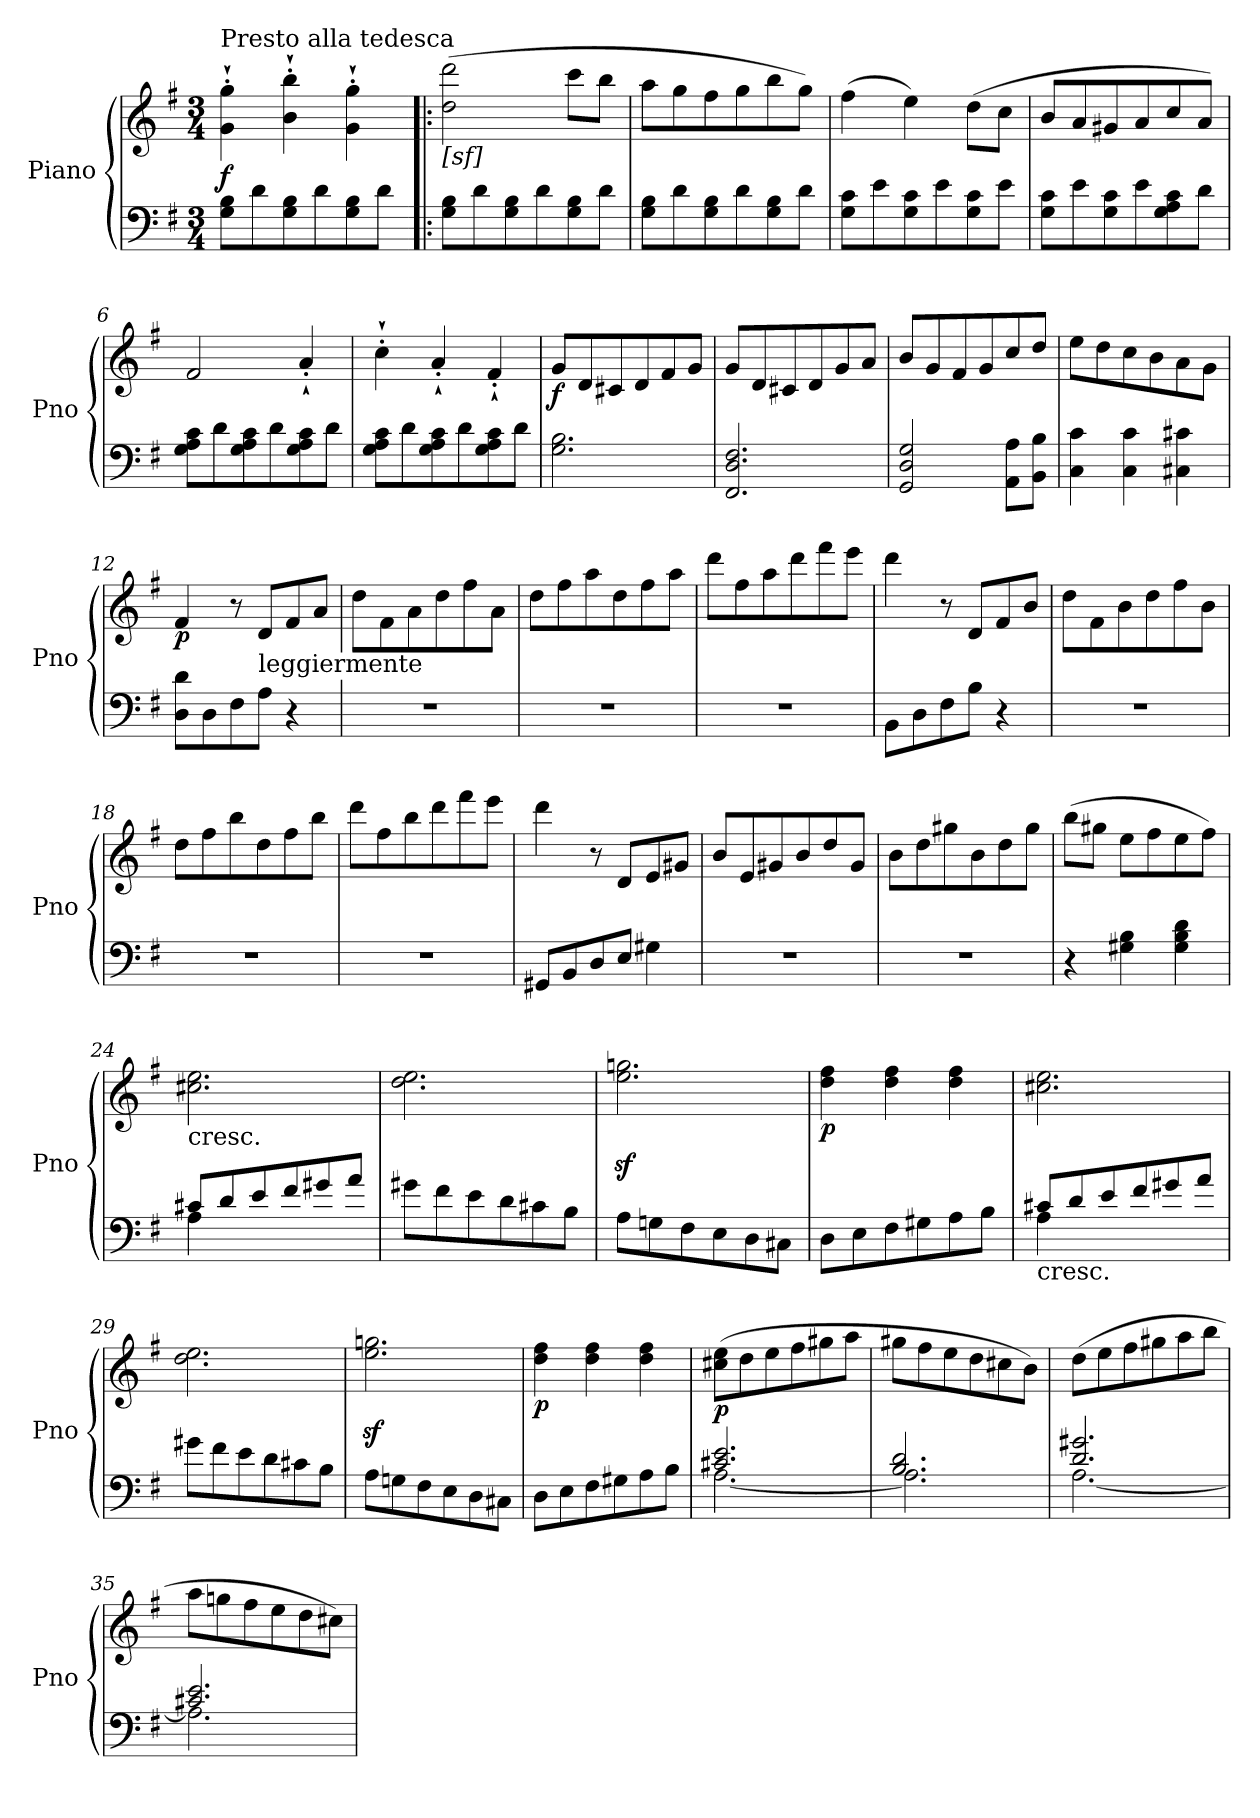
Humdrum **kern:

**kern	**kern	**dynam
*part1	*part1	*part1
*staff2	*staff1	*staff1/2
*I"Piano	*	*
*I'Pno	*	*
*clefF4	*clefG2	*
*k[f#]	*k[f#]	*
*G:	*G:	*
*M3/4	*M3/4	*
=1	=1	=1
!	!LO:TX:a:t=Presto alla tedesca	!
!	!	!LO:DY:b
8G\ 8B\L	4g\`' 4gg\`'	f
8d\	.	.
8G\ 8B\	4b\`' 4bb\`'	.
8d\	.	.
8G\ 8B\	4g\`' 4gg\`'	.
8d\J	.	.
=2!|:	=2!|:	=2!|:
!	!LO:TX:b:t=[sf]	!
8G\ 8B\L	(2dd\ 2ddd\	.
8d\	.	.
8G\ 8B\	.	.
8d\	.	.
8G\ 8B\	8ccc\L	.
8d\J	8bb\J	.
=3	=3	=3
8G\ 8B\L	8aa\L	.
8d\	8gg\	.
8G\ 8B\	8ff#\	.
8d\	8gg\	.
8G\ 8B\	8bb\	.
8d\J	8gg\J)	.
=4	=4	=4
8G\ 8c\L	(4ff#\	.
8e\	.	.
8G\ 8c\	4ee\)	.
8e\	.	.
8G\ 8c\	(8dd\L	.
8e\J	8cc\J	.
=5	=5	=5
8G\ 8c\L	8b/L	.
8e\	8a/	.
8G\ 8c\	8g#X/	.
8e\	8a/	.
8G\ 8A\ 8c\	8cc/	.
8d\J	8a/J)	.
!!LO:LB:g=z
=6	=6	=6
8G\ 8A\ 8c\L	2f#/	.
8d\	.	.
8G\ 8A\ 8c\	.	.
8d\	.	.
8G\ 8A\ 8c\	4a`'/	.
8d\J	.	.
=7	=7	=7
8G\ 8A\ 8c\L	4cc`'\	.
8d\	.	.
8G\ 8A\ 8c\	4a`'/	.
8d\	.	.
8G\ 8A\ 8c\	4f#`'/	.
8d\J	.	.
=8	=8	=8
!	!	!LO:DY:b
2.G\ 2.B\	8g/L	f
.	8d/	.
.	8c#X/	.
.	8d/	.
.	8f#/	.
.	8g/J	.
=9	=9	=9
2.FF#/ 2.D/ 2.F#/	8g/L	.
.	8d/	.
.	8c#X/	.
.	8d/	.
.	8g/	.
.	8a/J	.
=10	=10	=10
2GG/ 2D/ 2G/	8b/L	.
.	8g/	.
.	8f#/	.
.	8g/	.
8AA\ 8A\L	8cc/	.
8BB\ 8B\J	8dd/J	.
!!LO:LB:g=z
=11	=11	=11
4C\ 4c\	8ee\L	.
.	8dd\	.
4C\ 4c\	8cc\	.
.	8b\	.
4C#X\ 4c#X\	8a\	.
.	8g\J	.
=12	=12	=12
!	!	!LO:DY:b
8D\ 8d\L	4f#/	p
8D\	.	.
8F#\	8r	.
!	!LO:TX:b:t=leggiermente	!
8A\J	8d/L	.
4r	8f#/	.
.	8a/J	.
=13	=13	=13
2.r	8dd\L	.
.	8f#\	.
.	8a\	.
.	8dd\	.
.	8ff#\	.
.	8a\J	.
=14	=14	=14
2.r	8dd\L	.
.	8ff#\	.
.	8aa\	.
.	8dd\	.
.	8ff#\	.
.	8aa\J	.
=15	=15	=15
2.r	8ddd\L	.
.	8ff#\	.
.	8aa\	.
.	8ddd\	.
.	8fff#\	.
.	8eee\J	.
=16	=16	=16
8BB\L	4ddd\	.
8D\	.	.
8F#\	8r	.
8B\J	8d/L	.
4r	8f#/	.
.	8b/J	.
!!LO:LB:g=z
=17	=17	=17
2.r	8dd\L	.
.	8f#\	.
.	8b\	.
.	8dd\	.
.	8ff#\	.
.	8b\J	.
=18	=18	=18
2.r	8dd\L	.
.	8ff#\	.
.	8bb\	.
.	8dd\	.
.	8ff#\	.
.	8bb\J	.
=19	=19	=19
2.r	8ddd\L	.
.	8ff#\	.
.	8bb\	.
.	8ddd\	.
.	8fff#\	.
.	8eee\J	.
=20	=20	=20
8GG#X/L	4ddd\	.
8BB/	.	.
8D/	8r	.
8E/J	8d/L	.
4G#X\	8e/	.
.	8g#X/J	.
=21	=21	=21
2.r	8b/L	.
.	8e/	.
.	8g#X/	.
.	8b/	.
.	8dd/	.
.	8g#/J	.
!!LO:LB:g=z
=22	=22	=22
2.r	8b\L	.
.	8dd\	.
.	8gg#X\	.
.	8b\	.
.	8dd\	.
.	8gg#\J	.
=23	=23	=23
4r	(8bb\L	.
.	8gg#X\J	.
4G#X\ 4B\	8ee\L	.
.	8ff#\	.
4G#\ 4B\ 4d\	8ee\	.
.	8ff#\J)	.
=24	=24	=24
*^	*	*
!	!	!LO:TX:b:t=cresc.	!
8c#X/L	4A\	2.cc#X\ 2.ee\	.
8d/	.	.	.
8e/	2ryy	.	.
8f#/	.	.	.
8g#X/	.	.	.
8a/J	.	.	.
*v	*v	*	*
=25	=25	=25
8g#X\L	2.dd\ 2.ee\	.
8f#\	.	.
8e\	.	.
8d\	.	.
8c#X\	.	.
8B\J	.	.
=26	=26	=26
8A\L	2.ee\z< 2.ggn\z<	.
8Gn\	.	.
8F#\	.	.
8E\	.	.
8D\	.	.
8C#X\J	.	.
!!LO:PB:g=z
=27	=27	=27
!	!	!LO:DY:b
8D\L	4dd\ 4ff#\	p
8E\	.	.
8F#\	4dd\ 4ff#\	.
8G#X\	.	.
8A\	4dd\ 4ff#\	.
8B\J	.	.
=28	=28	=28
*^	*	*
!LO:TX:b:t=cresc.	!	!	!
8c#X/L	4A\	2.cc#X\ 2.ee\	.
8d/	.	.	.
8e/	2ryy	.	.
8f#/	.	.	.
8g#X/	.	.	.
8a/J	.	.	.
*v	*v	*	*
=29	=29	=29
8g#X\L	2.dd\ 2.ee\	.
8f#\	.	.
8e\	.	.
8d\	.	.
8c#X\	.	.
8B\J	.	.
=30	=30	=30
8A\L	2.ee\z< 2.ggn\z<	.
8Gn\	.	.
8F#\	.	.
8E\	.	.
8D\	.	.
8C#X\J	.	.
=31	=31	=31
!	!	!LO:DY:b
8D\L	4dd\ 4ff#\	p
8E\	.	.
8F#\	4dd\ 4ff#\	.
8G#X\	.	.
8A\	4dd\ 4ff#\	.
8B\J	.	.
!!LO:LB:g=z
=32	=32	=32
*^	*	*
!	!	!	!LO:DY:b
2.c#X/ 2.e/	[2.A\	(8cc#X\ 8ee\L	p
.	.	8dd\	.
.	.	8ee\	.
.	.	8ff#\	.
.	.	8gg#X\	.
.	.	8aa\J	.
=33	=33	=33	=33
2.B/ 2.d/	2.A\]	8gg#X\L	.
.	.	8ff#\	.
.	.	8ee\	.
.	.	8dd\	.
.	.	8cc#X\	.
.	.	8b\J)	.
=34	=34	=34	=34
2.d/ 2.g#X/	[2.A\	(8dd\L	.
.	.	8ee\	.
.	.	8ff#\	.
.	.	8gg#X\	.
.	.	8aa\	.
.	.	8bb\J	.
=35	=35	=35	=35
2.c#X/ 2.e/	2.A\]	8aa\L	.
.	.	8ggn\	.
.	.	8ff#\	.
.	.	8ee\	.
.	.	8dd\	.
.	.	8cc#X\J)	.
*v	*v	*	*
=	=	=
*-	*-	*-
